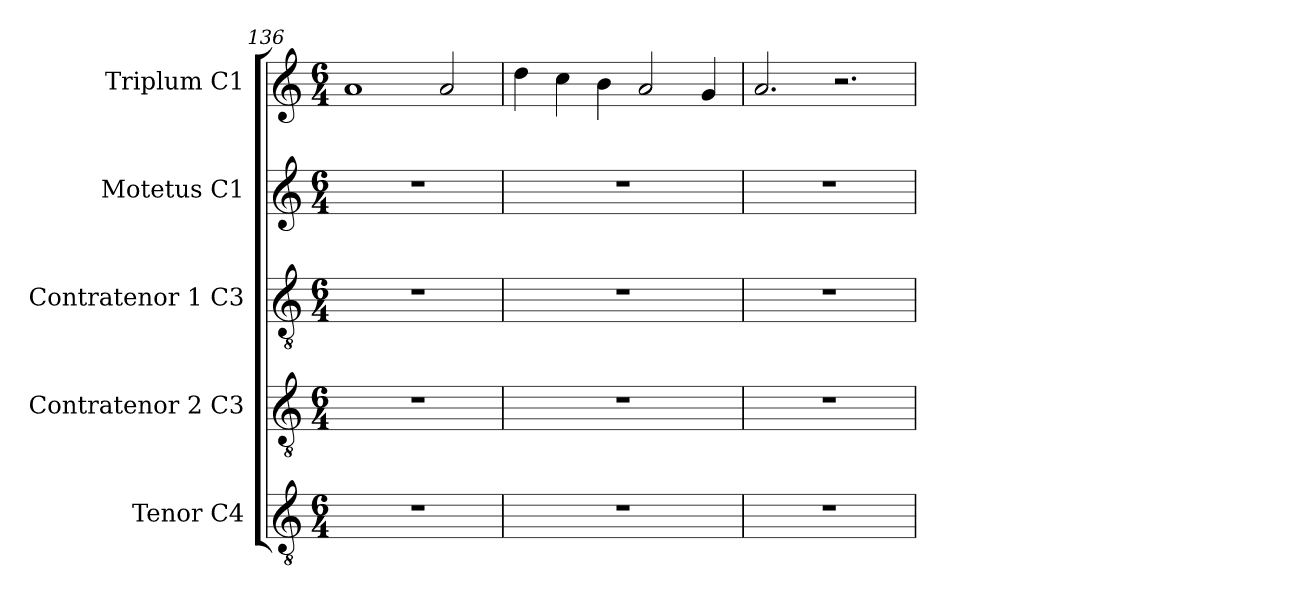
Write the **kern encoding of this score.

**kern	**kern	**kern	**kern	**kern	**text
*part5	*part4	*part3	*part2	*part1	*part1
*staff5	*staff4	*staff3	*staff2	*staff1	*staff1
*I"Tenor  C4	*I"Contratenor 2  C3	*I"Contratenor 1  C3	*I"Motetus  C1	*I"Triplum  C1	*
*I'T	*I'Ct2	*I'Ct1	*I'Mot	*I'Tr	*
*clefGv2	*clefGv2	*clefGv2	*clefG2	*clefG2	*
*k[]	*k[]	*k[]	*k[]	*k[]	*
*C:	*C:	*C:	*C:	*C:	*
*M6/4	*M6/4	*M6/4	*M6/4	*M6/4	*
=136	=136	=136	=136	=136	=136
!	!	!	!	!	!LO:LY:b:cj
1.r	1.r	1.r	1.r	1a	.
!	!	!	!	!	!LO:LY:b:cj
.	.	.	.	2a/	.
=137	=137	=137	=137	=137	=137
!	!	!	!	!	!LO:LY:b:cj
1.r	1.r	1.r	1.r	4dd\	.
!	!	!	!	!	!LO:LY:b:cj
.	.	.	.	4cc\	.
!	!	!	!	!	!LO:LY:b:cj
.	.	.	.	4b\	.
!	!	!	!	!	!LO:LY:b:cj
.	.	.	.	2a/	.
!	!	!	!	!	!LO:LY:b:cj
.	.	.	.	4g/	.
=138	=138	=138	=138	=138	=138
!	!	!	!	!	!LO:LY:b:cj
1.r	1.r	1.r	1.r	2.a/	.
.	.	.	.	2.r	.
=	=	=	=	=	=
*-	*-	*-	*-	*-	*-
